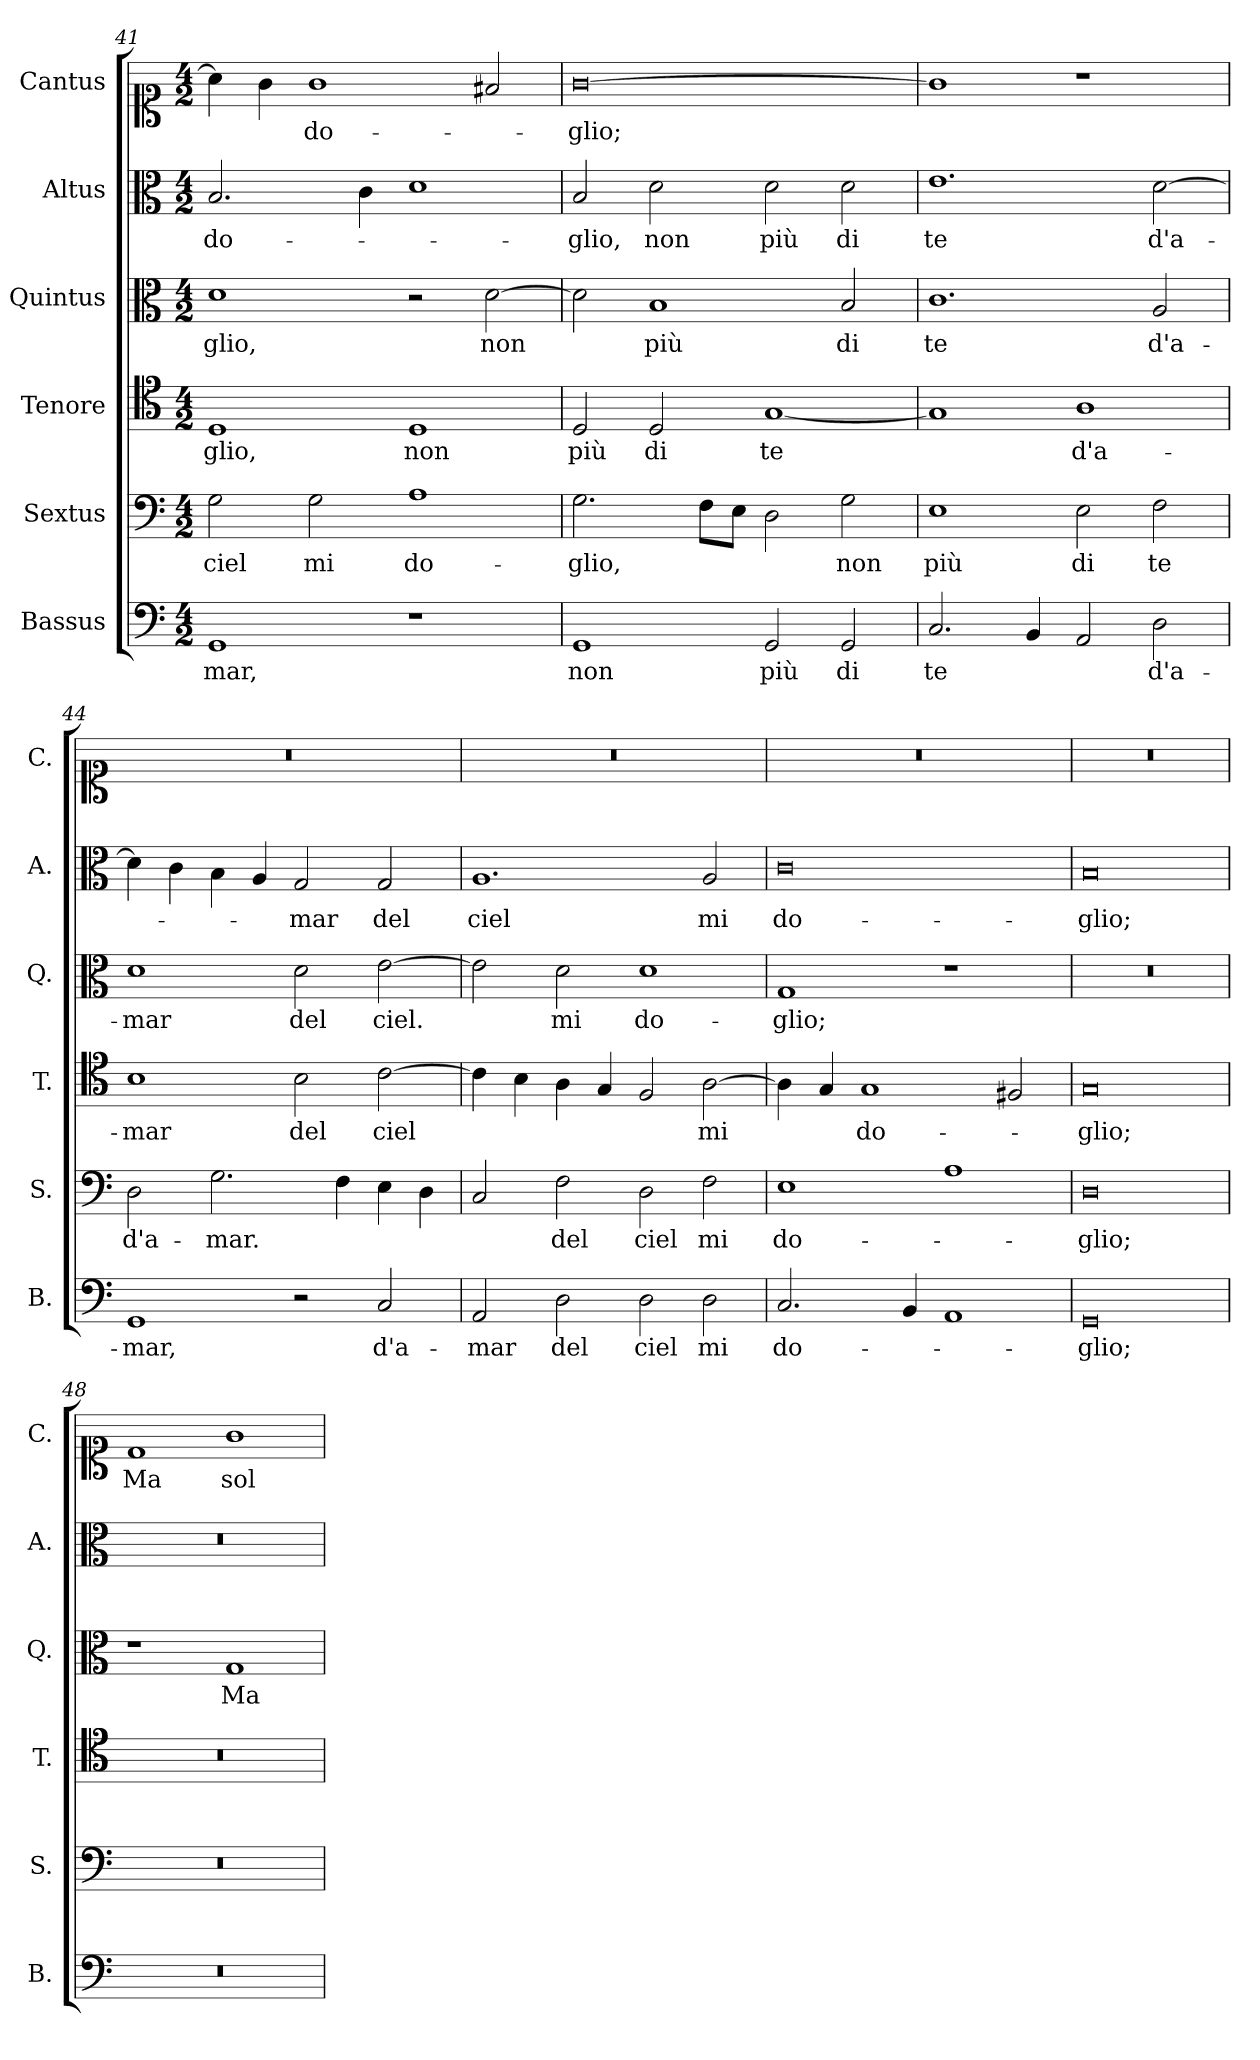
**kern	**text	**kern	**text	**kern	**text	**kern	**text	**kern	**text	**kern	**text
*part6	*part6	*part5	*part5	*part4	*part4	*part3	*part3	*part2	*part2	*part1	*part1
*staff6	*staff6	*staff5	*staff5	*staff4	*staff4	*staff3	*staff3	*staff2	*staff2	*staff1	*staff1
*I"Bassus	*	*I"Sextus	*	*I"Tenore	*	*I"Quintus	*	*I"Altus	*	*I"Cantus	*
*I'B.	*	*I'S.	*	*I'T.	*	*I'Q.	*	*I'A.	*	*I'C.	*
*clefF4	*	*clefF4	*	*clefC4	*	*clefC3	*	*clefC3	*	*clefC1	*
*k[]	*	*k[]	*	*k[]	*	*k[]	*	*k[]	*	*k[]	*
*M4/2	*	*M4/2	*	*M4/2	*	*M4/2	*	*M4/2	*	*M4/2	*
=41	=41	=41	=41	=41	=41	=41	=41	=41	=41	=41	=41
1GG	-mar,	2G\	ciel	1D	-glio,	1d	-glio,	2.B/	do-	4a\]	.
.	.	.	.	.	.	.	.	.	.	4g\	.
.	.	2G\	mi	.	.	.	.	.	.	1g	do-
.	.	.	.	.	.	.	.	4c\	.	.	.
1r	.	1A	do-	1D	non	2r	.	1d	.	.	.
.	.	.	.	.	.	[2d\	non	.	.	2f#X/	.
=42	=42	=42	=42	=42	=42	=42	=42	=42	=42	=42	=42
1GG	non	2.G\	-glio,	2D/	più	2d\]	.	2B/	-glio,	[0g	-glio;
.	.	.	.	2D/	di	1B	più	2d\	non	.	.
.	.	8F\L	.	.	.	.	.	.	.	.	.
.	.	8E\J	.	.	.	.	.	.	.	.	.
2GG/	più	2D\	.	[1G	te	.	.	2d\	più	.	.
2GG/	di	2G\	non	.	.	2B/	di	2d\	di	.	.
=43	=43	=43	=43	=43	=43	=43	=43	=43	=43	=43	=43
2.C/	te	1E	più	1G]	.	1.c	te	1.e	te	1g]	.
4BB/	.	.	.	.	.	.	.	.	.	.	.
2AA/	.	2E\	di	1A	d'a-	.	.	.	.	1r	.
2D\	d'a-	2F\	te	.	.	2A/	d'a-	[2d\	d'a­-	.	.
!!LO:PB:g=z
=44	=44	=44	=44	=44	=44	=44	=44	=44	=44	=44	=44
1GG	-mar,	2D\	d'a-	1B	-mar	1d	-mar	4d\]	.	0r	.
.	.	.	.	.	.	.	.	4c\	.	.	.
.	.	2.G\	-mar.	.	.	.	.	4B\	.	.	.
.	.	.	.	.	.	.	.	4A/	.	.	.
2r	.	.	.	2B\	del	2d\	del	2G/	-mar	.	.
.	.	4F\	.	.	.	.	.	.	.	.	.
2C/	d'a-	4E\	.	[2c\	ciel	[2e\	ciel.	2G/	del	.	.
.	.	4D\	.	.	.	.	.	.	.	.	.
=45	=45	=45	=45	=45	=45	=45	=45	=45	=45	=45	=45
2AA/	-mar	2C/	.	4c\]	.	2e\]	.	1.A	ciel	0r	.
.	.	.	.	4B\	.	.	.	.	.	.	.
2D\	del	2F\	del	4A\	.	2d\	mi	.	.	.	.
.	.	.	.	4G/	.	.	.	.	.	.	.
2D\	ciel	2D\	ciel	2F/	.	1d	do-	.	.	.	.
2D\	mi	2F\	mi	[2A\	mi	.	.	2A/	mi	.	.
=46	=46	=46	=46	=46	=46	=46	=46	=46	=46	=46	=46
2.C/	do-	1E	do-	4A\]	.	1G	-glio;	0c	do-	0r	.
.	.	.	.	4G/	.	.	.	.	.	.	.
.	.	.	.	1G	do-	.	.	.	.	.	.
4BB/	.	.	.	.	.	.	.	.	.	.	.
1AA	.	1A	.	.	.	1r	.	.	.	.	.
.	.	.	.	2F#X/	.	.	.	.	.	.	.
=47	=47	=47	=47	=47	=47	=47	=47	=47	=47	=47	=47
0GG	-glio;	0D	-glio;	0G	-glio;	0r	.	0B	-glio;	0r	.
=48	=48	=48	=48	=48	=48	=48	=48	=48	=48	=48	=48
0r	.	0r	.	0r	.	1r	.	0r	.	1d	Ma
.	.	.	.	.	.	1G	Ma	.	.	1g	sol
=	=	=	=	=	=	=	=	=	=	=	=
*-	*-	*-	*-	*-	*-	*-	*-	*-	*-	*-	*-
